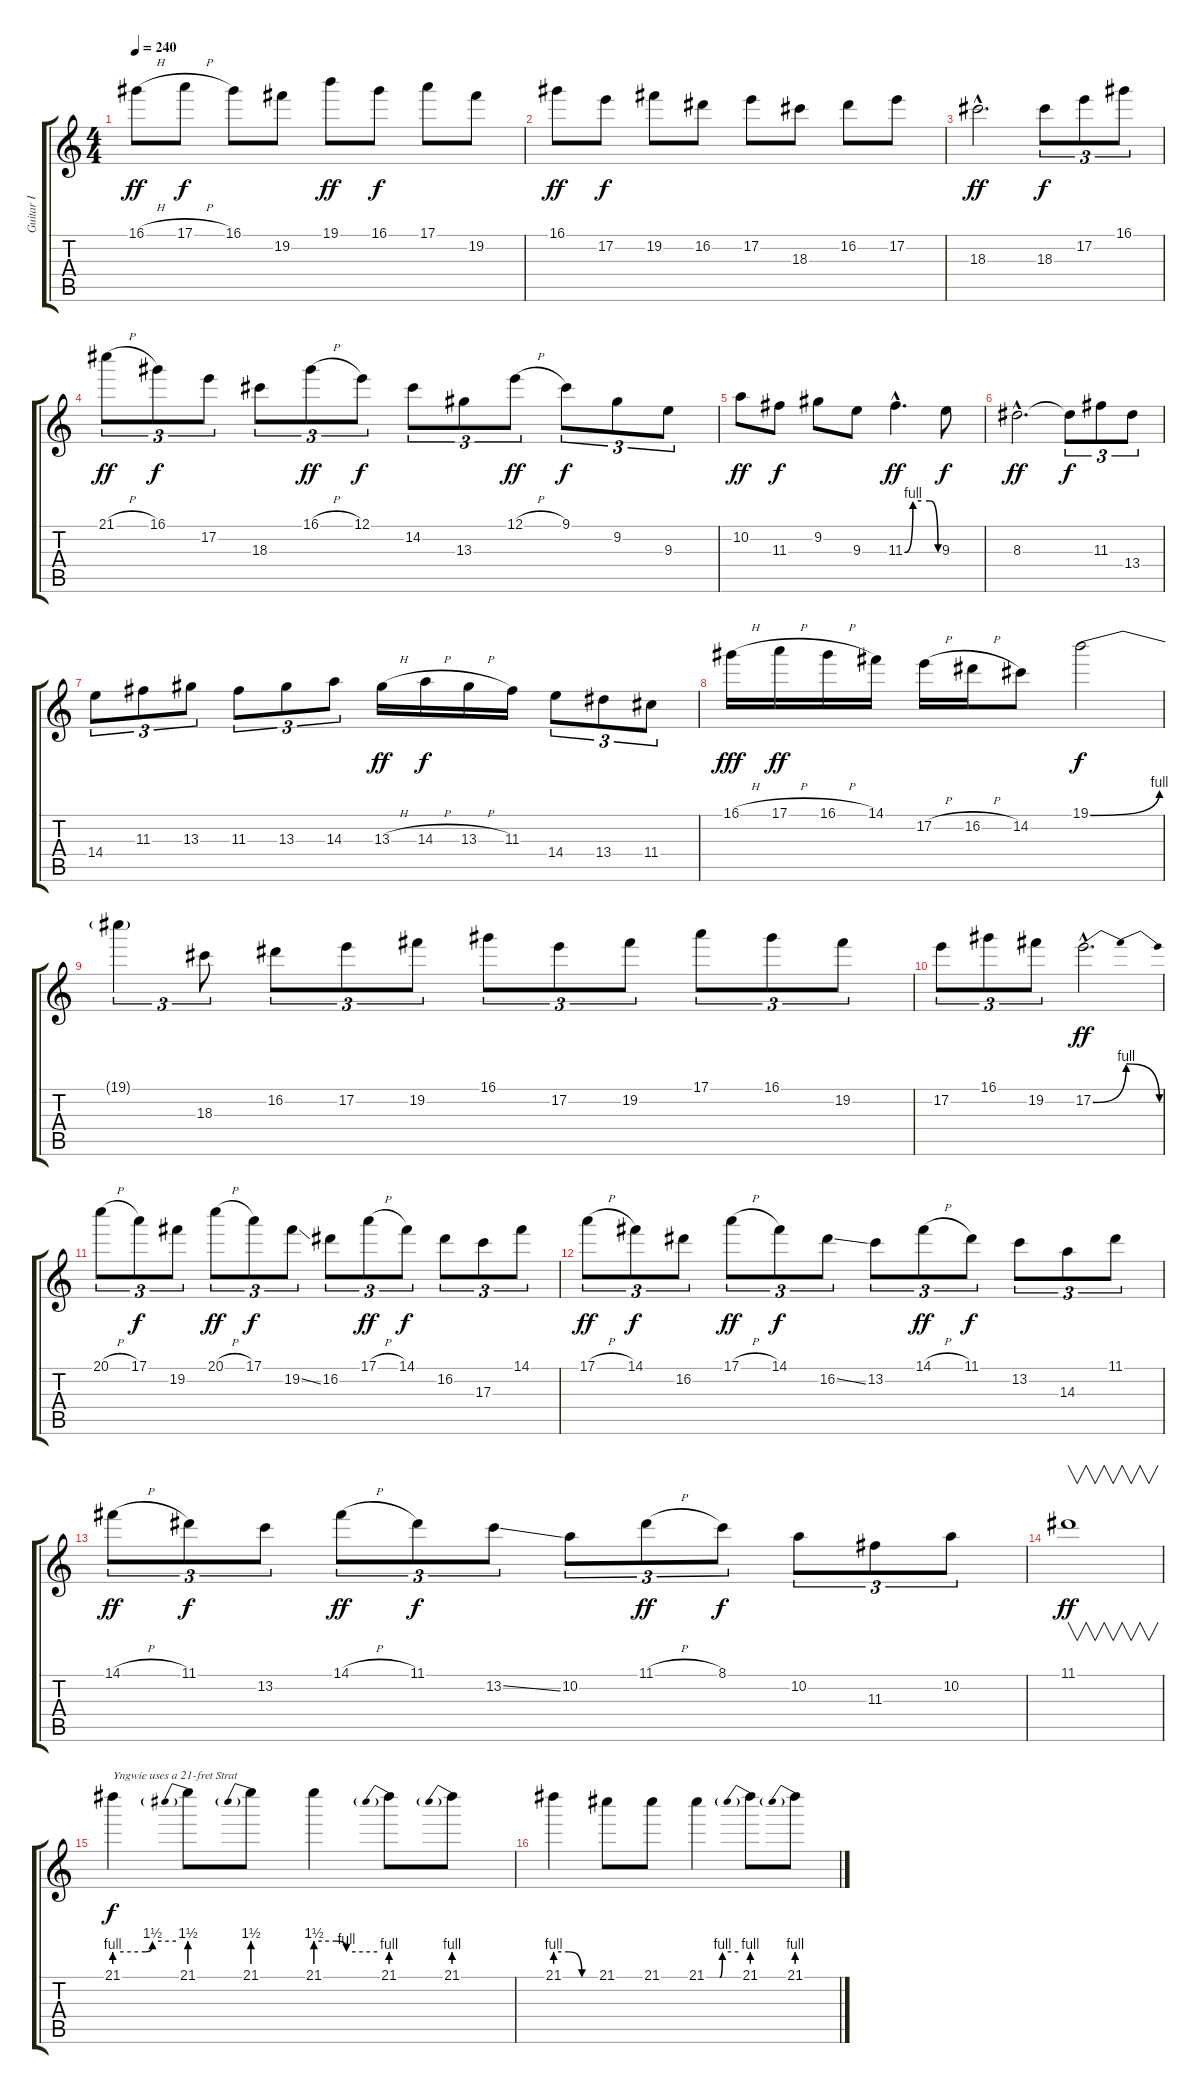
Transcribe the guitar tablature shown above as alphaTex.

\track ("Guitar I" "Guitar I") {instrument overdrivenguitar}
\staff {score tabs}
\tuning (E4 B3 G3 D3 A2 E2) {hide}
\ts (4 4)
\tempo 240
\clef g2
\ks c
16.1{h}.8{dy ff} 17.1{h}.8{dy f} 16.1.8 19.2.8 19.1.8{dy ff} 16.1.8{dy f} 17.1.8 19.2.8 |
16.1.8{dy ff} 17.2.8{dy f} 19.2.8 16.2.8 17.2.8 18.3.8 16.2.8 17.2.8 |
18.3{hac}.2{d dy ff} 18.3.8{tu (3 2) dy f} 17.2.8{tu (3 2)} 16.1.8{tu (3 2)} |
21.1{h}.8{tu (3 2) dy ff} 16.1.8{tu (3 2) dy f} 17.2.8{tu (3 2)} 18.3.8{tu (3 2)} 16.1{h}.8{tu (3 2) dy ff} 12.1.8{tu (3 2) dy f} 14.2.8{tu (3 2)} 13.3.8{tu (3 2)} 12.1{h}.8{tu (3 2) dy ff} 9.1.8{tu (3 2) dy f} 9.2.8{tu (3 2)} 9.3.8{tu (3 2)} |
10.2.8{dy ff} 11.3.8{dy f} 9.2.8 9.3.8 11.3{be (custom 0 0 15 4 30 4 45 4 60 0) hac}.4{d dy ff} 9.3.8{dy f} |
8.3{hac}.2{d dy ff} 8.3{t}.8{tu (3 2) dy f} 11.3.8{tu (3 2)} 13.4.8{tu (3 2)} |
14.4.8{tu (3 2)} 11.3.8{tu (3 2)} 13.3.8{tu (3 2)} 11.3.8{tu (3 2)} 13.3.8{tu (3 2)} 14.3.8{tu (3 2)} 13.3{h}.16{dy ff} 14.3{h}.16{dy f} 13.3{h}.16 11.3.16 14.4.8{tu (3 2)} 13.4.8{tu (3 2)} 11.4.8{tu (3 2)} |
16.1{h}.16{dy fff} 17.1{h}.16{dy ff} 16.1{h}.16 14.1.16 17.2{h}.16 16.2{h}.16 14.2.8 19.1{be (bend 0 0 60 4)}.2{dy f} |
19.1{t}.4{tu (3 2)} 18.3.8{tu (3 2)} 16.2.8{tu (3 2)} 17.2.8{tu (3 2)} 19.2.8{tu (3 2)} 16.1.8{tu (3 2)} 17.2.8{tu (3 2)} 19.2.8{tu (3 2)} 17.1.8{tu (3 2)} 16.1.8{tu (3 2)} 19.2.8{tu (3 2)} |
17.2.8{tu (3 2)} 16.1.8{tu (3 2)} 19.2.8{tu (3 2)} 17.2{be (bendrelease 0 0 10 4 30 4 60 0) hac}.2{d dy ff} |
20.1{h}.8{tu (3 2)} 17.1.8{tu (3 2) dy f} 19.2.8{tu (3 2)} 20.1{h}.8{tu (3 2) dy ff} 17.1.8{tu (3 2) dy f} 19.2{ss}.8{tu (3 2)} 16.2.8{tu (3 2)} 17.1{h}.8{tu (3 2) dy ff} 14.1.8{tu (3 2) dy f} 16.2.8{tu (3 2)} 17.3.8{tu (3 2)} 14.1.8{tu (3 2)} |
17.1{h}.8{tu (3 2) dy ff} 14.1.8{tu (3 2) dy f} 16.2.8{tu (3 2)} 17.1{h}.8{tu (3 2) dy ff} 14.1.8{tu (3 2) dy f} 16.2{ss}.8{tu (3 2)} 13.2.8{tu (3 2)} 14.1{h}.8{tu (3 2) dy ff} 11.1.8{tu (3 2) dy f} 13.2.8{tu (3 2)} 14.3.8{tu (3 2)} 11.1.8{tu (3 2)} |
14.1{h}.8{tu (3 2) dy ff} 11.1.8{tu (3 2) dy f} 13.2.8{tu (3 2)} 14.1{h}.8{tu (3 2) dy ff} 11.1.8{tu (3 2) dy f} 13.2{ss}.8{tu (3 2)} 10.2.8{tu (3 2)} 11.1{h}.8{tu (3 2) dy ff} 8.1.8{tu (3 2) dy f} 10.2.8{tu (3 2)} 11.3.8{tu (3 2)} 10.2.8{tu (3 2)} |
11.1.1{v dy ff} |
21.1{be (custom 0 4 30 4 37 6 60 6)}.4{txt "Yngwie uses a 21-fret Strat" dy f} 21.1{be (prebend 0 6 60 6)}.8 21.1{be (prebend 0 6 60 6)}.8 21.1{be (custom 0 6 20 6 30 4 60 4)}.4 21.1{be (prebend 0 4 60 4)}.8 21.1{be (prebend 0 4 60 4)}.8 |
21.1{be (custom 0 4 20 4 40 0 60 0)}.4 21.1.8 21.1.8 21.1{be (custom 0 0 25 0 30 4 60 4)}.4 21.1{be (prebend 0 4 60 4)}.8 21.1{be (prebend 0 4 60 4)}.8
